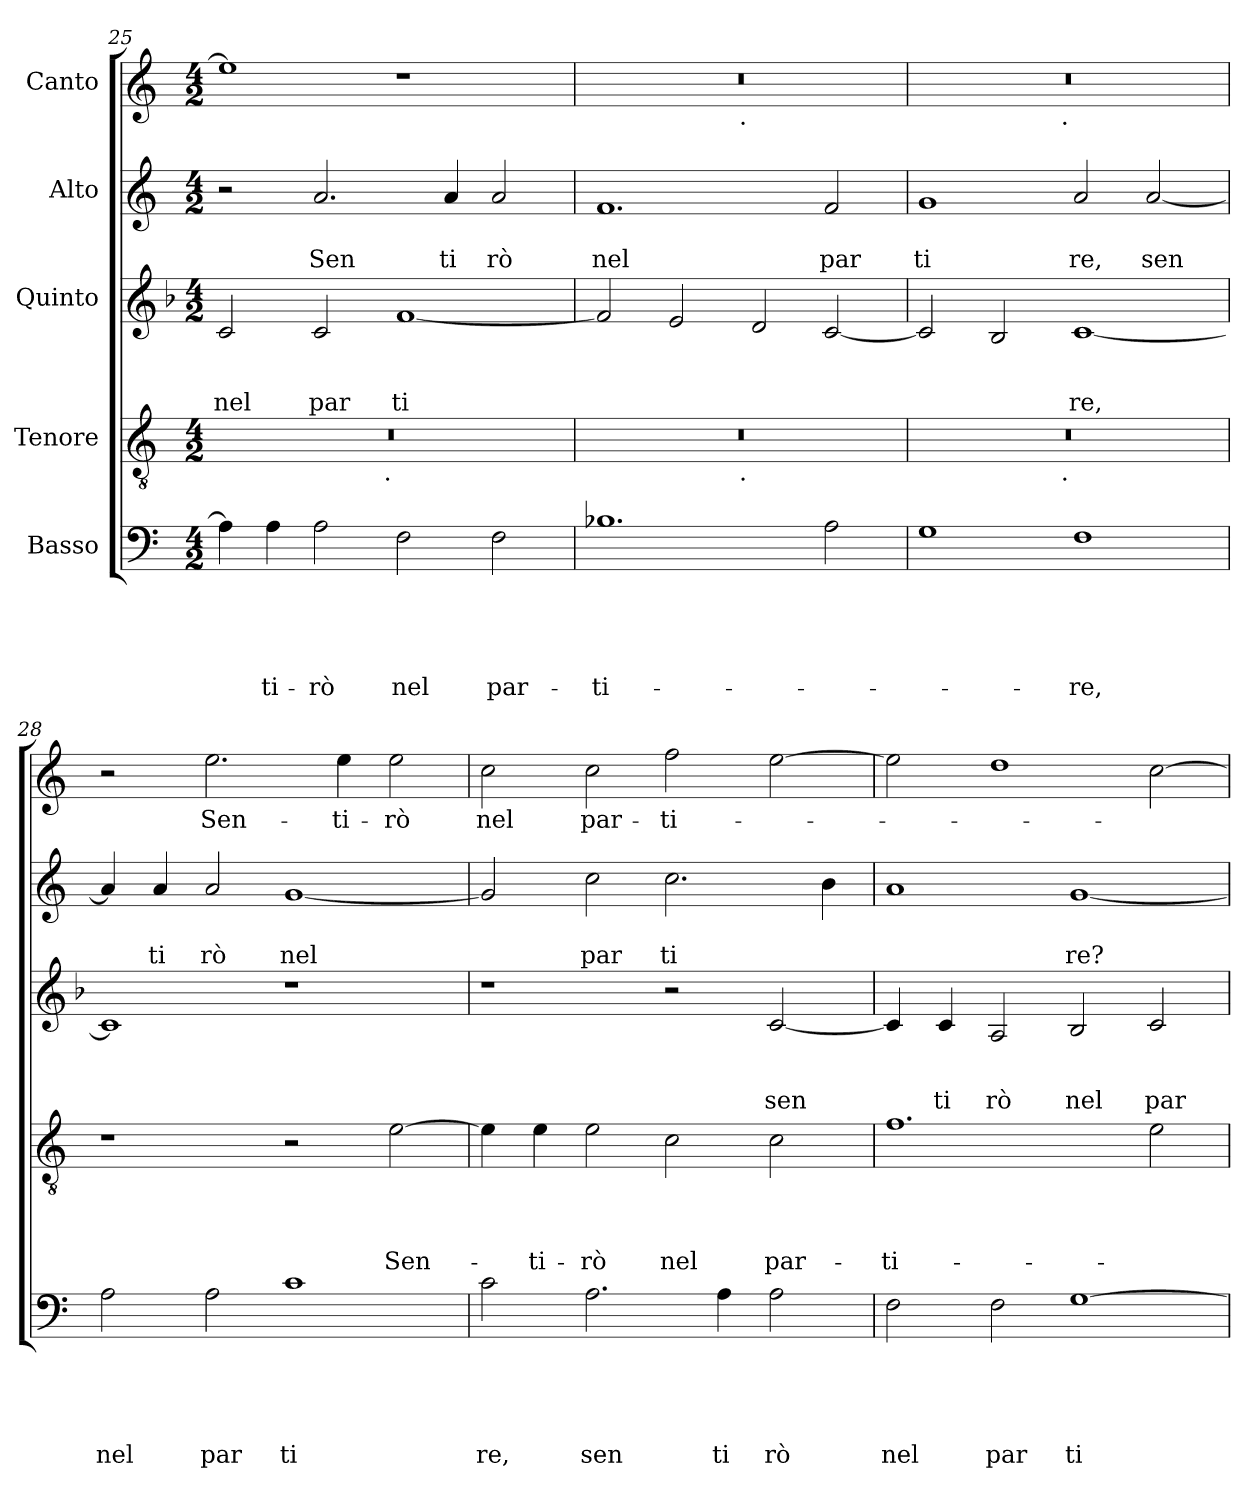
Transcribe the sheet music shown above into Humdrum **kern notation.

**kern	**text	**text	**text	**text	**text	**kern	**text	**text	**text	**text	**kern	**text	**text	**text	**kern	**text	**text	**kern	**text
*part5	*part5	*part5	*part5	*part5	*part5	*part4	*part4	*part4	*part4	*part4	*part3	*part3	*part3	*part3	*part2	*part2	*part2	*part1	*part1
*staff5	*staff5	*staff5	*staff5	*staff5	*staff5	*staff4	*staff4	*staff4	*staff4	*staff4	*staff3	*staff3	*staff3	*staff3	*staff2	*staff2	*staff2	*staff1	*staff1
*I"Basso	*	*	*	*	*	*I"Tenore	*	*	*	*	*I"Quinto	*	*	*	*I"Alto	*	*	*I"Canto	*
*clefF4	*	*	*	*	*	*clefGv2	*	*	*	*	*clefG2	*	*	*	*clefG2	*	*	*clefG2	*
*ITrd-3c-5	*	*	*	*	*	*ITrd-3c-5	*	*	*	*	*	*	*	*	*ITrd-3c-5	*	*	*ITrd-3c-5	*
*k[b-]	*	*	*	*	*	*k[b-]	*	*	*	*	*k[b-]	*	*	*	*k[b-]	*	*	*k[b-]	*
*F:	*	*	*	*	*	*F:	*	*	*	*	*F:	*	*	*	*F:	*	*	*F:	*
*M4/2	*	*	*	*	*	*M4/2	*	*	*	*	*M4/2	*	*	*	*M4/2	*	*	*M4/2	*
=25	=25	=25	=25	=25	=25	=25	=25	=25	=25	=25	=25	=25	=25	=25	=25	=25	=25	=25	=25
!	!	!	!	!	!	!	!	!	!	!	!	!	!	!LO:LY:b	!	!	!	!	!
*	*	*	*	*	*	*^	*	*	*	*	*	*	*	*	*	*	*	*	*
4d\]	.	.	.	.	.	0r	2ryy	.	.	.	.	2c/	.	.	nel	2r	.	.	1aa]	.
!	!	!	!	!	!LO:LY:b	!	!	!	!	!	!	!	!	!	!	!	!	!	!	!
4d\	.	.	.	.	-ti-	.	.	.	.	.	.	.	.	.	.	.	.	.	.	.
!	!	!	!	!	!LO:LY:b	!	!	!	!	!	!	!	!	!	!LO:LY:b	!	!	!LO:LY:b	!	!
2d\	.	.	.	.	-rò	.	4...ryy	.	.	.	.	2c/	.	.	par	2.dd/	.	Sen	.	.
!	!	!	!	!	!	!	!LO:TX:b:t=.	!	!	!	!	!	!	!	!	!	!	!	!	!
.	.	.	.	.	.	.	1ryy	.	.	.	.	.	.	.	.	.	.	.	.	.
!	!	!	!	!	!LO:LY:b	!	!	!	!	!	!	!	!	!	!LO:LY:b	!	!	!	!	!
2B-\	.	.	.	.	nel	.	.	.	.	.	.	[<1f	.	.	ti	.	.	.	1r	.
!	!	!	!	!	!	!	!	!	!	!	!	!	!	!	!	!	!	!LO:LY:b	!	!
.	.	.	.	.	.	.	.	.	.	.	.	.	.	.	.	4dd/	.	ti	.	.
!	!	!	!	!	!LO:LY:b	!	!	!	!	!	!	!	!	!	!	!	!	!LO:LY:b	!	!
2B-\	.	.	.	.	par-	.	.	.	.	.	.	.	.	.	.	2dd/	.	rò	.	.
.	.	.	.	.	.	.	32ryy	.	.	.	.	.	.	.	.	.	.	.	.	.
=26	=26	=26	=26	=26	=26	=26	=26	=26	=26	=26	=26	=26	=26	=26	=26	=26	=26	=26	=26	=26
!	!	!	!	!	!LO:LY:b	!	!	!	!	!	!	!	!	!	!	!	!	!LO:LY:b	!	!
*	*	*	*	*	*	*	*	*	*	*	*	*	*	*	*	*	*	*	*^	*
1.e-X	.	.	.	.	-ti-	0r	2ryy	.	.	.	.	2f/]	.	.	.	1.b-	.	nel	0r	2ryy	.
.	.	.	.	.	.	.	4...ryy	.	.	.	.	2e/	.	.	.	.	.	.	.	4...ryy	.
!	!	!	!	!	!	!	!	!	!	!	!	!	!	!	!	!	!	!	!	!LO:TX:b:t=.	!
!	!	!	!	!	!	!	!LO:TX:b:t=.	!	!	!	!	!	!	!	!	!	!	!	!	!	!
.	.	.	.	.	.	.	1ryy	.	.	.	.	.	.	.	.	.	.	.	.	1ryy	.
.	.	.	.	.	.	.	.	.	.	.	.	2d/	.	.	.	.	.	.	.	.	.
!	!	!	!	!	!	!	!	!	!	!	!	!	!	!	!	!	!	!LO:LY:b	!	!	!
2d\	.	.	.	.	.	.	.	.	.	.	.	[<2c/	.	.	.	2b-/	.	par	.	.	.
.	.	.	.	.	.	.	32ryy	.	.	.	.	.	.	.	.	.	.	.	.	32ryy	.
!!LO:LB:g=z	!!
=27	=27	=27	=27	=27	=27	=27	=27	=27	=27	=27	=27	=27	=27	=27	=27	=27	=27	=27	=27	=27	=27
!	!	!	!	!	!	!	!	!	!	!	!	!	!	!	!	!	!	!LO:LY:b	!	!	!
1c	.	.	.	.	.	0r	2ryy	.	.	.	.	2c/]	.	.	.	1cc	.	ti	0r	2ryy	.
.	.	.	.	.	.	.	4...ryy	.	.	.	.	2B-/	.	.	.	.	.	.	.	4...ryy	.
!	!	!	!	!	!	!	!	!	!	!	!	!	!	!	!	!	!	!	!	!LO:TX:b:t=.	!
!	!	!	!	!	!	!	!LO:TX:b:t=.	!	!	!	!	!	!	!	!	!	!	!	!	!	!
.	.	.	.	.	.	.	1ryy	.	.	.	.	.	.	.	.	.	.	.	.	1ryy	.
!	!	!	!	!	!LO:LY:b	!	!	!	!	!	!	!	!	!	!LO:LY:b	!	!	!LO:LY:b	!	!	!
1B-	.	.	.	.	-re,	.	.	.	.	.	.	[<1c	.	.	re,	2dd/	.	re,	.	.	.
!	!	!	!	!	!	!	!	!	!	!	!	!	!	!	!	!	!	!LO:LY:b	!	!	!
.	.	.	.	.	.	.	.	.	.	.	.	.	.	.	.	[<2dd/	.	sen	.	.	.
.	.	.	.	.	.	.	32ryy	.	.	.	.	.	.	.	.	.	.	.	.	32ryy	.
=28	=28	=28	=28	=28	=28	=28	=28	=28	=28	=28	=28	=28	=28	=28	=28	=28	=28	=28	=28	=28	=28
!	!	!	!	!	!LO:LY:b	!	!	!	!	!	!	!	!	!	!	!	!	!	!	!	!
*	*	*	*	*	*	*v	*v	*	*	*	*	*	*	*	*	*	*	*	*v	*v	*
2d\	.	.	.	.	nel	1r	.	.	.	.	1c]	.	.	.	4dd/]	.	.	2r	.
!	!	!	!	!	!	!	!	!	!	!	!	!	!	!	!	!	!LO:LY:b	!	!
.	.	.	.	.	.	.	.	.	.	.	.	.	.	.	4dd/	.	ti	.	.
!	!	!	!	!	!LO:LY:b	!	!	!	!	!	!	!	!	!	!	!	!LO:LY:b	!	!LO:LY:b
2d\	.	.	.	.	par	.	.	.	.	.	.	.	.	.	2dd/	.	rò	2.aa\	Sen-
!	!	!	!	!	!LO:LY:b	!	!	!	!	!	!	!	!	!	!	!	!LO:LY:b	!	!
1f	.	.	.	.	ti	2r	.	.	.	.	1r	.	.	.	[<1cc	.	nel	.	.
!	!	!	!	!	!	!	!	!	!	!	!	!	!	!	!	!	!	!	!LO:LY:b
.	.	.	.	.	.	.	.	.	.	.	.	.	.	.	.	.	.	4aa\	-ti-
!	!	!	!	!	!	!	!	!	!	!LO:LY:b	!	!	!	!	!	!	!	!	!LO:LY:b
.	.	.	.	.	.	[>2a\	.	.	.	Sen-	.	.	.	.	.	.	.	2aa\	-rò
=29	=29	=29	=29	=29	=29	=29	=29	=29	=29	=29	=29	=29	=29	=29	=29	=29	=29	=29	=29
!	!	!	!	!	!LO:LY:b	!	!	!	!	!	!	!	!	!	!	!	!	!	!LO:LY:b
2f\	.	.	.	.	re,	4a\]	.	.	.	.	1r	.	.	.	2cc/]	.	.	2ff\	nel
!	!	!	!	!	!	!	!	!	!	!LO:LY:b	!	!	!	!	!	!	!	!	!
.	.	.	.	.	.	4a\	.	.	.	-ti-	.	.	.	.	.	.	.	.	.
!	!	!	!	!	!LO:LY:b	!	!	!	!	!LO:LY:b	!	!	!	!	!	!	!LO:LY:b	!	!LO:LY:b
2.d\	.	.	.	.	sen	2a\	.	.	.	-rò	.	.	.	.	2ff\	.	par	2ff\	par-
!	!	!	!	!	!	!	!	!	!	!LO:LY:b	!	!	!	!	!	!	!LO:LY:b	!	!LO:LY:b
.	.	.	.	.	.	2f\	.	.	.	nel	2r	.	.	.	2.ff\	.	ti	2bb-\	-ti-
!	!	!	!	!	!LO:LY:b	!	!	!	!	!	!	!	!	!	!	!	!	!	!
4d\	.	.	.	.	ti	.	.	.	.	.	.	.	.	.	.	.	.	.	.
!	!	!	!	!	!LO:LY:b	!	!	!	!	!LO:LY:b	!	!	!	!LO:LY:b	!	!	!	!	!
2d\	.	.	.	.	rò	2f\	.	.	.	par-	[<2c/	.	.	sen	.	.	.	[>2aa\	.
.	.	.	.	.	.	.	.	.	.	.	.	.	.	.	4ee\	.	.	.	.
=30	=30	=30	=30	=30	=30	=30	=30	=30	=30	=30	=30	=30	=30	=30	=30	=30	=30	=30	=30
!	!	!	!	!	!LO:LY:b	!	!	!	!	!LO:LY:b	!	!	!	!	!	!	!	!	!
2B-\	.	.	.	.	nel	1.b-	.	.	.	-ti-	4c/]	.	.	.	1dd	.	.	2aa\]	.
!	!	!	!	!	!	!	!	!	!	!	!	!	!	!LO:LY:b	!	!	!	!	!
.	.	.	.	.	.	.	.	.	.	.	4c/	.	.	ti	.	.	.	.	.
!	!	!	!	!	!LO:LY:b	!	!	!	!	!	!	!	!	!LO:LY:b	!	!	!	!	!
2B-\	.	.	.	.	par	.	.	.	.	.	2A/	.	.	rò	.	.	.	1gg	.
!	!	!	!	!	!LO:LY:b	!	!	!	!	!	!	!	!	!LO:LY:b	!	!	!LO:LY:b	!	!
[>1c	.	.	.	.	ti	.	.	.	.	.	2B-/	.	.	nel	[<1cc	.	re?	.	.
!	!	!	!	!	!	!	!	!	!	!	!	!	!	!LO:LY:b	!	!	!	!	!
.	.	.	.	.	.	2a\	.	.	.	.	2c/	.	.	par	.	.	.	[>2ff\	.
=	=	=	=	=	=	=	=	=	=	=	=	=	=	=	=	=	=	=	=
*-	*-	*-	*-	*-	*-	*-	*-	*-	*-	*-	*-	*-	*-	*-	*-	*-	*-	*-	*-
